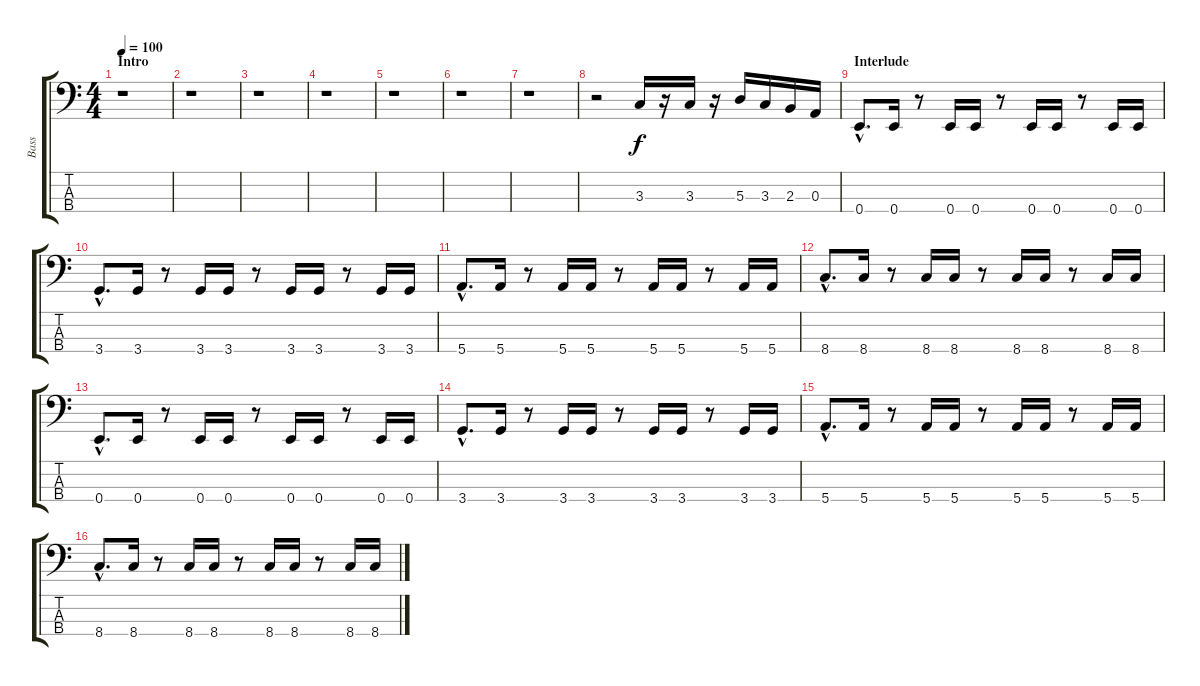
\track ("Bass" "Bass") {instrument electricbassfinger}
\staff {score tabs}
\tuning (G2 D2 A1 E1) {hide}
\ts (4 4)
\section ("" "Intro")
\tempo 100
\clef f4
\ks c
r.1{dy f instrument electricbassfinger} |
r.1 |
r.1 |
r.1 |
r.1 |
r.1 |
r.1 |
r.2 3.3.16 r.16 3.3.16 r.16 5.3.16 3.3.16 2.3.16 0.3.16 |
\section ("" "Interlude")
0.4{hac}.8{d} 0.4.16 r.8 0.4.16 0.4.16 r.8 0.4.16 0.4.16 r.8 0.4.16 0.4.16 |
3.4{hac}.8{d} 3.4.16 r.8 3.4.16 3.4.16 r.8 3.4.16 3.4.16 r.8 3.4.16 3.4.16 |
5.4{hac}.8{d} 5.4.16 r.8 5.4.16 5.4.16 r.8 5.4.16 5.4.16 r.8 5.4.16 5.4.16 |
8.4{hac}.8{d} 8.4.16 r.8 8.4.16 8.4.16 r.8 8.4.16 8.4.16 r.8 8.4.16 8.4.16 |
0.4{hac}.8{d} 0.4.16 r.8 0.4.16 0.4.16 r.8 0.4.16 0.4.16 r.8 0.4.16 0.4.16 |
3.4{hac}.8{d} 3.4.16 r.8 3.4.16 3.4.16 r.8 3.4.16 3.4.16 r.8 3.4.16 3.4.16 |
5.4{hac}.8{d} 5.4.16 r.8 5.4.16 5.4.16 r.8 5.4.16 5.4.16 r.8 5.4.16 5.4.16 |
8.4{hac}.8{d} 8.4.16 r.8 8.4.16 8.4.16 r.8 8.4.16 8.4.16 r.8 8.4.16 8.4.16
